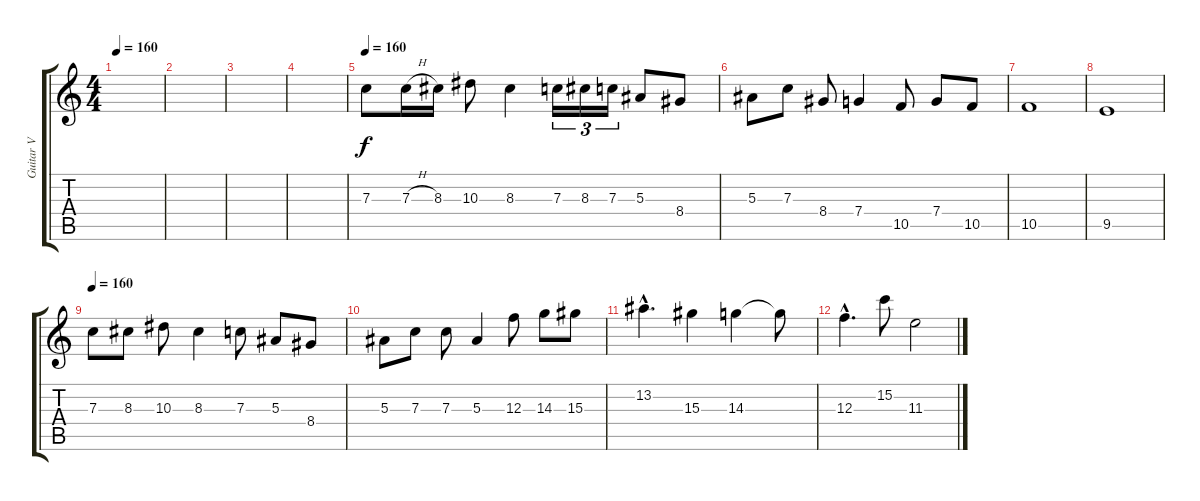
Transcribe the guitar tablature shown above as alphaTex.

\track ("Guitar V" "Guitar V") {instrument distortionguitar}
\staff {score tabs}
\tuning (D4 A3 F3 C3 G2 D2) {hide}
\ts (4 4)
\tempo 160
\clef g2
\ks c
|
|
|
|
\tempo 160
7.3.8 7.3{h}.16 8.3.16 10.3.8 8.3.4 7.3.16{tu (3 2)} 8.3.16{tu (3 2)} 7.3.16{tu (3 2)} 5.3.8 8.4.8 |
5.3.8 7.3.8 8.4.8 7.4.4 10.5.8 7.4.8 10.5.8 |
10.5.1 |
9.5.1 |
\tempo 160
7.3.8 8.3.8 10.3.8 8.3.4 7.3.8 5.3.8 8.4.8 |
5.3.8 7.3.8 7.3.8 5.3.4 12.3.8 14.3.8 15.3.8 |
13.2{hac}.4{d} 15.3.4 14.3.4 14.3{t}.8 |
12.3{hac}.4{d} 15.2.8 11.3.2
